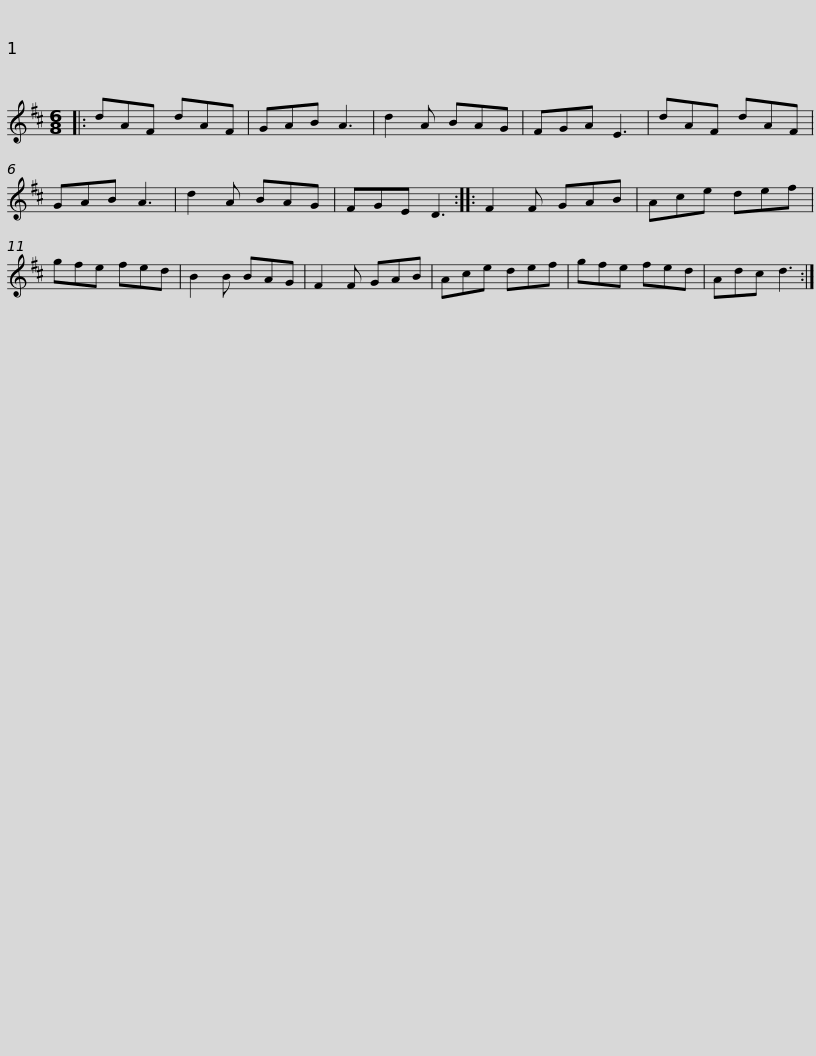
X:1
L:1/8
M:6/8
I:linebreak $
K:D
V:1 treble
V:1
|: dAF dAF | GAB A3 | d2 A BAG | FGA E3 | dAF dAF | %5
 GAB A3 | d2 A BAG | FGE D3 ::$ F2 F GAB | Ace def | %10
 gfe fed | B2 B BAG | F2 F GAB | Ace def | gfe fed |$ %15
 Adc d3 :| %16
